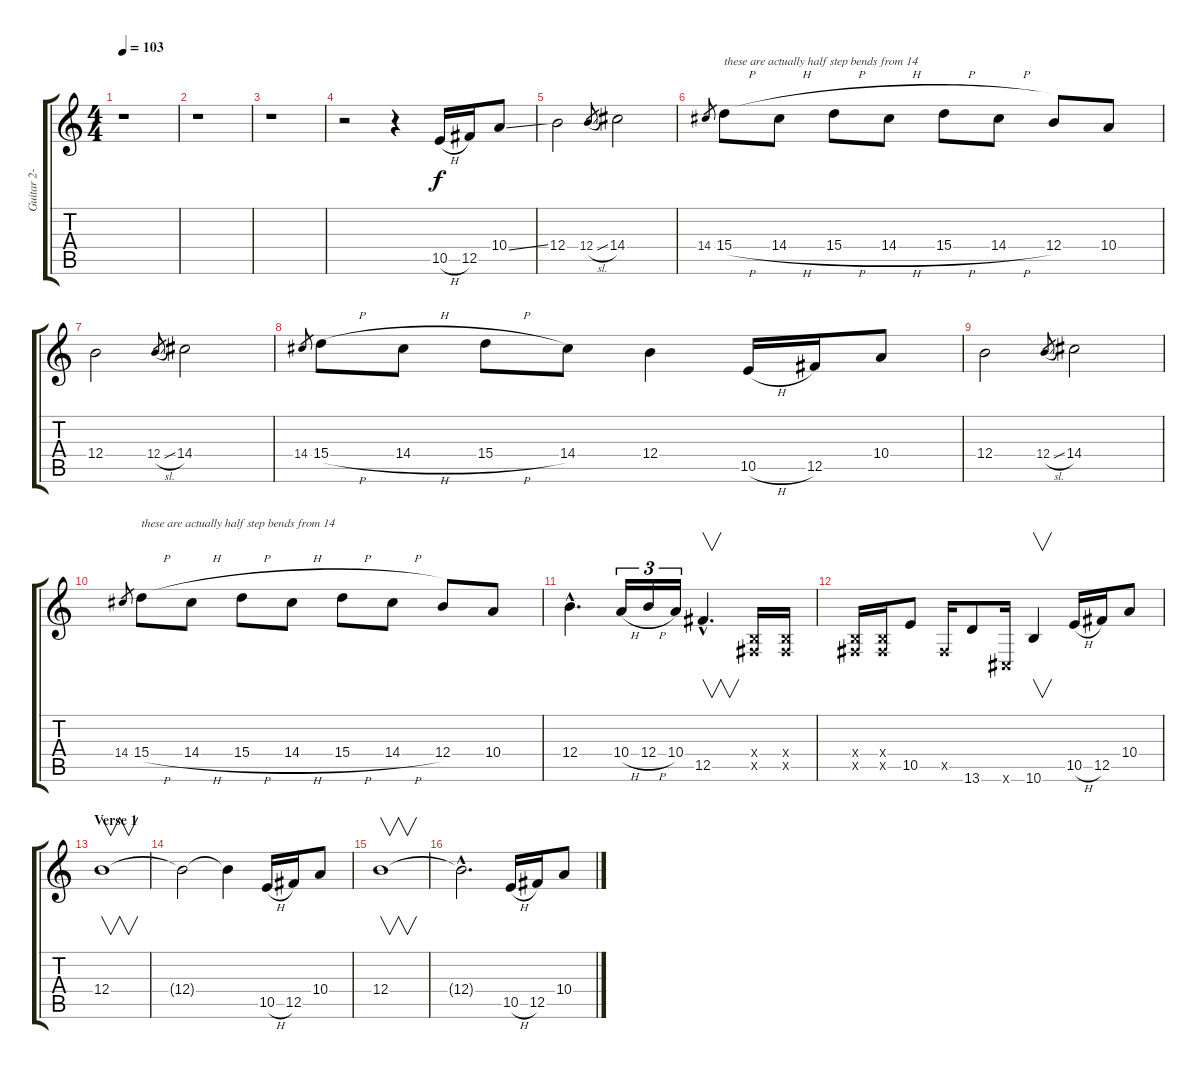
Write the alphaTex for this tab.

\track ("Guitar 2- Kirk Windstein" "Guitar 2- ") {instrument overdrivenguitar}
\staff {score tabs}
\tuning (Db4 Ab3 E3 B2 Gb2 Db2) {hide}
\ts (4 4)
\tempo 103
\clef g2
\ks c
r.1{dy f instrument overdrivenguitar} |
r.1 |
r.1 |
r.2 r.4{balance 9} 10.5{h}.16 12.5.16 10.4{ss}.8 |
12.4.2 12.4{sl}.8{gr} 14.4.2 |
14.4.8{gr} 15.4{h}.8{txt "these are actually half step bends from 14"} 14.4{h}.8 15.4{h}.8 14.4{h}.8 15.4{h}.8 14.4{h}.8 12.4.8 10.4.8 |
12.4.2 12.4{sl}.8{gr} 14.4.2 |
14.4.8{gr} 15.4{h}.8 14.4{h}.8 15.4{h}.8 14.4.8 12.4.4 10.5{h}.16 12.5.16 10.4.8 |
12.4.2 12.4{sl}.8{gr} 14.4.2 |
14.4.8{gr} 15.4{h}.8{txt "these are actually half step bends from 14"} 14.4{h}.8 15.4{h}.8 14.4{h}.8 15.4{h}.8 14.4{h}.8 12.4.8 10.4.8 |
12.4{hac}.4{d} 10.4{h}.16{tu (3 2)} 12.4{h}.16{tu (3 2)} 10.4.16{tu (3 2)} 12.5{hac}.4{v d} (0.4{x} 0.5{x}).16 (0.4{x} 0.5{x}).16 |
(0.4{x} 0.5{x}).16 (0.4{x} 0.5{x}).16 10.5.8 0.5{x}.16 13.6.8 0.6{x}.16 10.6.4{v} 10.5{h}.16 12.5.16 10.4.8 |
\section ("" "Verse 1")
12.4.1{v volume 0} |
12.4{t}.2 12.4{t}.4 10.5{h}.16{volume 9} 12.5.16 10.4.8 |
12.4.1{v volume 0} |
12.4{hac t}.2{d} 10.5{h}.16{volume 9 instrument overdrivenguitar} 12.5.16 10.4.8
